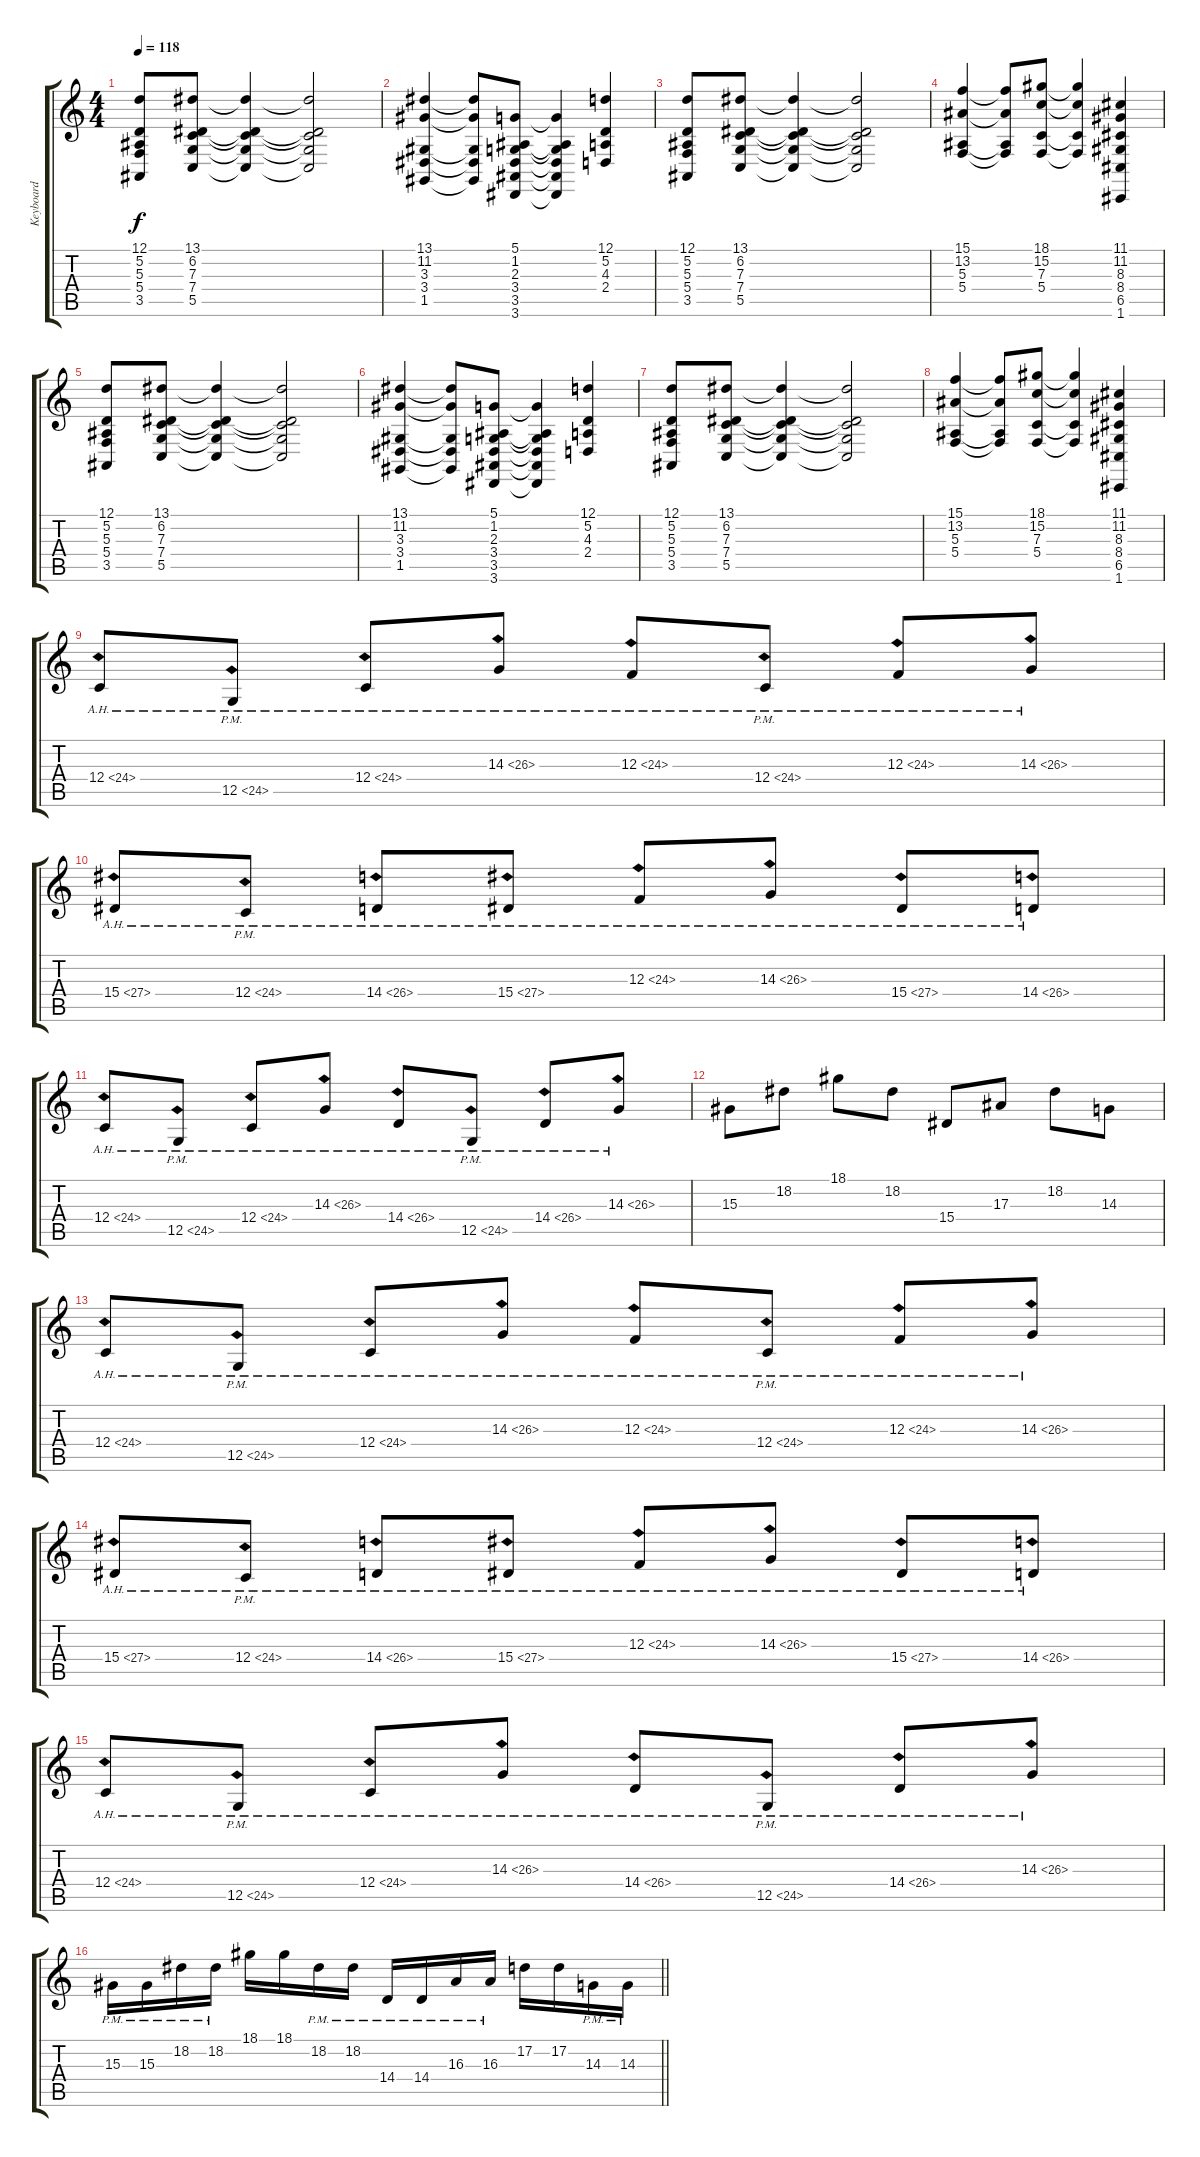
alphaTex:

\track ("Keyboard" "Keyboard") {instrument lead2sawtooth}
\staff {score tabs}
\tuning (D4 A3 F3 C3 G2 C2) {hide}
\ts (4 4)
\tempo 118
\clef g2
\ks c
(12.1 5.2 5.3 5.4 3.5).8{dy f volume 8 instrument stringensemble1} (13.1 6.2 7.3 7.4 5.5).8 (13.1{t} 6.2{t} 7.3{t} 7.4{t} 5.5{t}).4 (13.1{t} 6.2{t} 7.3{t} 7.4{t} 5.5{t}).2 |
(13.1 11.2 3.3 3.4 1.5).4 (13.1{t} 11.2{t} 3.3{t} 3.4{t} 1.5{t}).8 (5.1 1.2 2.3 3.4 3.5 3.6).8 (5.1{t} 1.2{t} 2.3{t} 3.4{t} 3.5{t} 3.6{t}).4 (12.1 5.2 4.3 2.4).4 |
(12.1 5.2 5.3 5.4 3.5).8 (13.1 6.2 7.3 7.4 5.5).8 (13.1{t} 6.2{t} 7.3{t} 7.4{t} 5.5{t}).4 (13.1{t} 6.2{t} 7.3{t} 7.4{t} 5.5{t}).2 |
(15.1 13.2 5.3 5.4).4 (15.1{t} 13.2{t} 5.3{t} 5.4{t}).8 (18.1 15.2 7.3 5.4).8 (18.1{t} 15.2{t} 7.3{t} 5.4{t}).4 (11.1 11.2 8.3 8.4 6.5 1.6).4 |
(12.1 5.2 5.3 5.4 3.5).8{volume 8 instrument stringensemble1} (13.1 6.2 7.3 7.4 5.5).8 (13.1{t} 6.2{t} 7.3{t} 7.4{t} 5.5{t}).4 (13.1{t} 6.2{t} 7.3{t} 7.4{t} 5.5{t}).2 |
(13.1 11.2 3.3 3.4 1.5).4 (13.1{t} 11.2{t} 3.3{t} 3.4{t} 1.5{t}).8 (5.1 1.2 2.3 3.4 3.5 3.6).8 (5.1{t} 1.2{t} 2.3{t} 3.4{t} 3.5{t} 3.6{t}).4 (12.1 5.2 4.3 2.4).4 |
(12.1 5.2 5.3 5.4 3.5).8 (13.1 6.2 7.3 7.4 5.5).8 (13.1{t} 6.2{t} 7.3{t} 7.4{t} 5.5{t}).4 (13.1{t} 6.2{t} 7.3{t} 7.4{t} 5.5{t}).2 |
(15.1 13.2 5.3 5.4).4 (15.1{t} 13.2{t} 5.3{t} 5.4{t}).8 (18.1 15.2 7.3 5.4).8 (18.1{t} 15.2{t} 7.3{t} 5.4{t}).4 (11.1 11.2 8.3 8.4 6.5 1.6).4 |
12.4{ah 12}.8{volume 12 instrument lead2sawtooth} 12.5{ah 12 pm}.8 12.4{ah 12}.8 14.3{ah 12}.8 12.3{ah 12}.8 12.4{ah 12 pm}.8 12.3{ah 12}.8 14.3{ah 12}.8 |
15.4{ah 12}.8 12.4{ah 12 pm}.8 14.4{ah 12}.8 15.4{ah 12}.8 12.3{ah 12}.8 14.3{ah 12}.8 15.4{ah 12}.8 14.4{ah 12}.8 |
12.4{ah 12}.8 12.5{ah 12 pm}.8 12.4{ah 12}.8 14.3{ah 12}.8 14.4{ah 12}.8 12.5{ah 12 pm}.8 14.4{ah 12}.8 14.3{ah 12}.8 |
15.3.8 18.2.8 18.1.8 18.2.8 15.4.8 17.3.8 18.2.8 14.3.8 |
12.4{ah 12}.8 12.5{ah 12 pm}.8 12.4{ah 12}.8 14.3{ah 12}.8 12.3{ah 12}.8 12.4{ah 12 pm}.8 12.3{ah 12}.8 14.3{ah 12}.8 |
15.4{ah 12}.8 12.4{ah 12 pm}.8 14.4{ah 12}.8 15.4{ah 12}.8 12.3{ah 12}.8 14.3{ah 12}.8 15.4{ah 12}.8 14.4{ah 12}.8 |
12.4{ah 12}.8 12.5{ah 12 pm}.8 12.4{ah 12}.8 14.3{ah 12}.8 14.4{ah 12}.8 12.5{ah 12 pm}.8 14.4{ah 12}.8 14.3{ah 12}.8 |
\barLineRight lightlight
15.3{pm}.16 15.3{pm}.16 18.2{pm}.16 18.2{pm}.16 18.1.16 18.1.16 18.2{pm}.16 18.2{pm}.16 14.4{pm}.16 14.4{pm}.16 16.3{pm}.16 16.3{pm}.16 17.2.16 17.2.16 14.3{pm}.16 14.3{pm}.16
